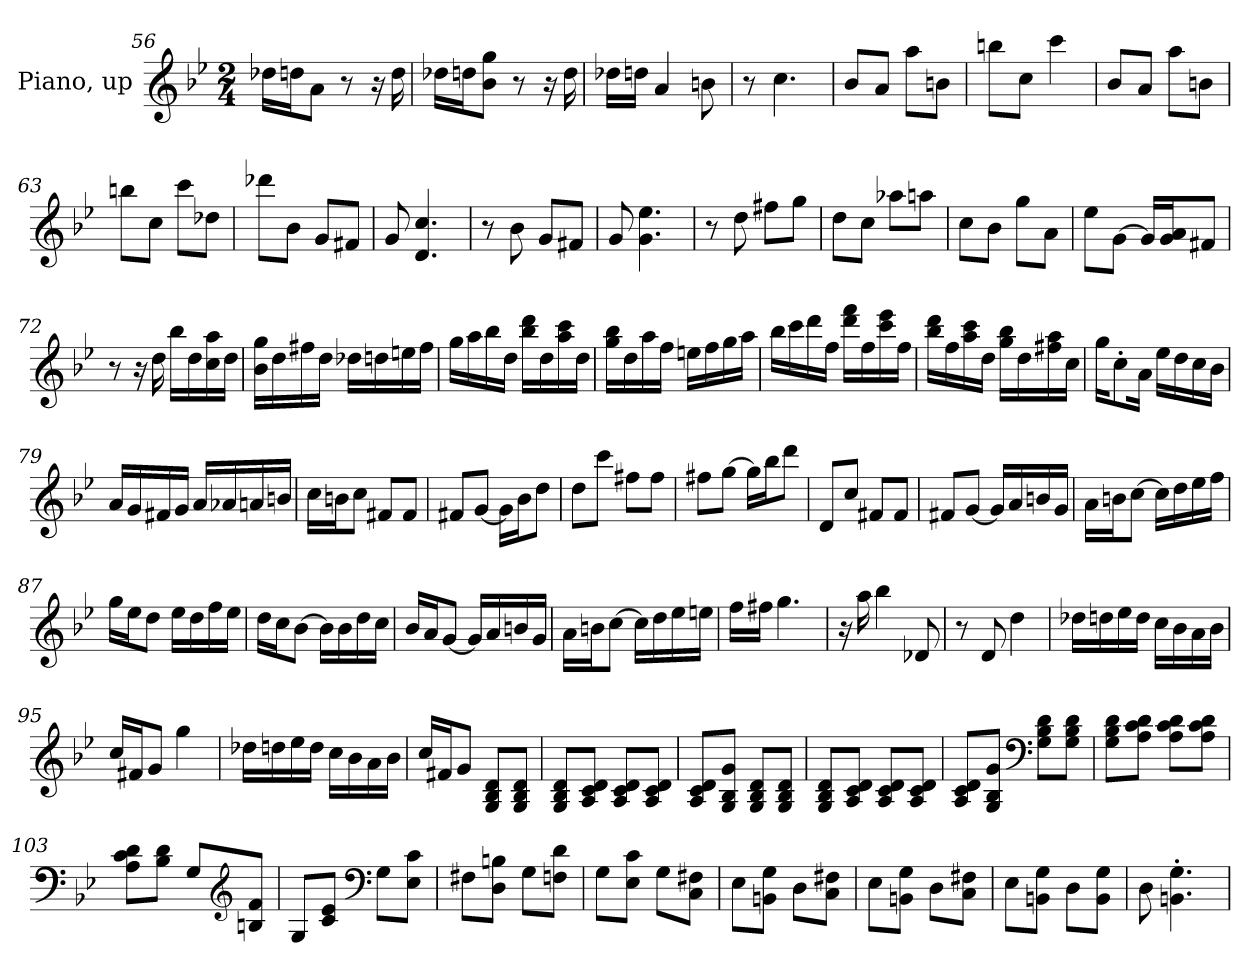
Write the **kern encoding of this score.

**kern
*part1
*staff1
*I"Piano, up
*I'Pno.
*clefG2
*k[b-e-]
*M2/4
=56
16dd-X\LL
16ddn\J
8a\J
8r
16r
16dd\
=57
16dd-X\LL
16ddn\J
8b-\ 8gg\J
8r
16r
16dd\
=58
16dd-X\LL
16ddn\JJ
4a/
8bn\
=59
8r
4.cc\
=60
8b-/L
8a/J
8aa\L
8bn\J
=61
8bbn\L
8cc\J
4ccc\
!!LO:LB:g=z
=62
8b-/L
8a/J
8aa\L
8bn\J
=63
8bbn\L
8cc\J
8ccc\L
8dd-X\J
=64
8ddd-X\L
8b-\J
8g/L
8f#X/J
=65
8g/
4.d/ 4.cc/
=66
8r
8b-\
8g/L
8f#X/J
=67
8g/
4.g\ 4.ee-\
=68
8r
8dd\
8ff#X\L
8gg\J
=69
8dd\L
8cc\J
8aa-X\L
8aan\J
!!LO:PB:g=z
=70
8cc\L
8b-\J
8gg\L
8a\J
=71
8ee-\L
[8g\J
16g/LL]
16g/ 16a/J
8f#X/J
=72
8r
16r
16dd\
16bb-\LL
16dd\
16cc\ 16aa\
16dd\JJ
=73
16b-\ 16gg\LL
16dd\
16ff#X\
16dd\JJ
16dd-X\LL
16ddn\
16een\
16ff#\JJ
=74
16gg\LL
16aa\
16bb-\
16dd\JJ
16bb-\ 16ddd\LL
16dd\
16aa\ 16ccc\
16dd\JJ
!!LO:LB:g=z
=75
16gg\ 16bb-\LL
16dd\
16aa\
16ff\JJ
16een\LL
16ff\
16gg\
16aa\JJ
=76
16bb-\LL
16ccc\
16ddd\
16ff\JJ
16ddd\ 16fff\LL
16ff\
16ccc\ 16eee-\
16ff\JJ
=77
16bb-\ 16ddd\LL
16ff\
16aa\ 16ccc\
16dd\JJ
16gg\ 16bb-\LL
16dd\
16ff#X\ 16aa\
16cc\JJ
=78
16gg\KL
8cc'\
16a\Jk
16ee-\LL
16dd\
16cc\
16b-\JJ
!!LO:LB:g=z
=79
16a/LL
16g/
16f#X/
16g/JJ
16a/LL
16a-X/
16an/
16bn/JJ
=80
16cc\LL
16bn\J
8cc\J
8f#X/L
8f#/J
=81
8f#X/L
[8g/J
16g\LL]
16b-\J
8dd\J
=82
8dd\L
8ccc\J
8ff#X\L
8ff#\J
=83
8ff#X\L
[8gg\J
16gg\LL]
16bb-\J
8ddd\J
=84
8d/L
8cc/J
8f#X/L
8f#/J
!!LO:LB:g=z
=85
8f#X/L
[8g/J
16g/LL]
16a/
16bn/
16g/JJ
=86
16a\LL
16bn\J
[8cc\J
16cc\LL]
16dd\
16ee-\
16ff\JJ
=87
16gg\LL
16ee-\J
8dd\J
16ee-\LL
16dd\
16ff\
16ee-\JJ
=88
16dd\LL
16cc\J
[8b-\J
16b-\LL]
16b-\
16dd\
16cc\JJ
=89
16b-/LL
16a/J
[8g/J
16g/LL]
16a/
16bn/
16g/JJ
!!LO:LB:g=z
=90
16a\LL
16bn\J
[8cc\J
16cc\LL]
16dd\
16ee-\
16een\JJ
=91
16ff\LL
16ff#X\JJ
4.gg\
=92
16r
16aa\
4bb-\
8d-X/
=93
8r
8d/
4dd\
=94
16dd-X\LL
16ddn\
16ee-\
16dd\JJ
16cc\LL
16b-\
16a\
16b-\JJ
=95
16cc/LL
16f#X/J
8g/J
4gg\
!!LO:LB:g=z
=96
16dd-X\LL
16ddn\
16ee-\
16dd\JJ
16cc\LL
16b-\
16a\
16b-\JJ
=97
16cc/LL
16f#X/J
8g/J
8G/ 8B-/ 8d/L
8G/ 8B-/ 8d/J
=98
8G/ 8B-/ 8d/L
8A/ 8c/ 8d/J
8A/ 8c/ 8d/L
8A/ 8c/ 8d/J
=99
8A/ 8c/ 8d/L
8G/ 8B-/ 8g/J
8G/ 8B-/ 8d/L
8G/ 8B-/ 8d/J
=100
8G/ 8B-/ 8d/L
8A/ 8c/ 8d/J
8A/ 8c/ 8d/L
8A/ 8c/ 8d/J
!!LO:LB:g=z
=101
8A/ 8c/ 8d/L
8G/ 8B-/ 8g/J
*clefF4
8G\ 8B-\ 8d\L
8G\ 8B-\ 8d\J
=102
8G\ 8B-\ 8d\L
8A\ 8c\ 8d\J
8A\ 8c\ 8d\L
8A\ 8c\ 8d\J
=103
8A\ 8c\ 8d\L
8B-\ 8d\J
8G/L
*clefG2
8Bn/ 8f/J
=104
8G/L
8c/ 8e-/J
*clefF4
8G\L
8E-\ 8c\J
=105
8F#X\L
8D\ 8Bn\J
8G\L
8Fn\ 8d\J
=106
8G\L
8E-\ 8c\J
8G\L
8C\ 8F#X\J
!!LO:LB:g=z
=107
8E-\L
8BBn\ 8G\J
8D\L
8C\ 8F#X\J
=108
8E-\L
8BBn\ 8G\J
8D\L
8C\ 8F#X\J
=109
8E-\L
8BBn\ 8G\J
8D\L
8BB\ 8G\J
=110
8D\
4.BBn\' 4.G\'
=
*-
